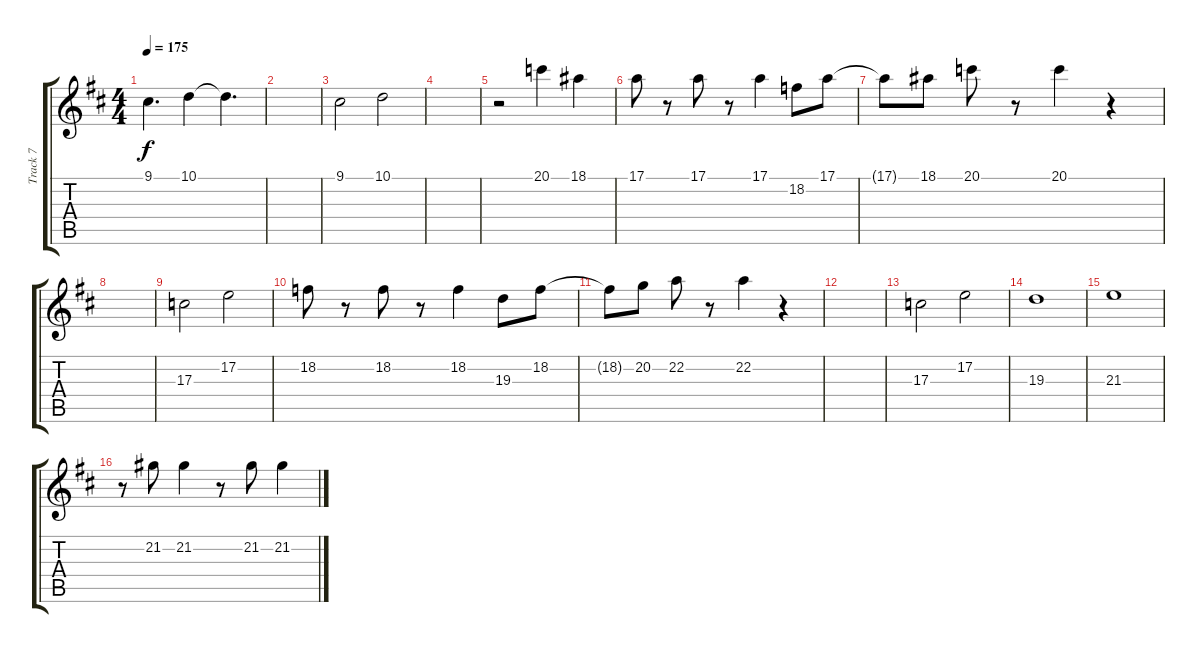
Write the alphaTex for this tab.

\track ("Track 7" "Track 7") {instrument glockenspiel}
\staff {score tabs}
\tuning (E4 B3 G3 D3 A2 E2) {hide}
\ts (4 4)
\tempo 175
\clef g2
\ks d
9.1.4{d dy f} 10.1.4 10.1{t}.4{d} |
|
9.1.2 10.1.2 |
|
r.2 20.1.4 18.1.4 |
17.1.8 r.8 17.1.8 r.8 17.1.4 18.2.8 17.1.8 |
17.1{t}.8 18.1.8 20.1.8 r.8 20.1.4 r.4 |
|
17.3.2 17.2.2 |
18.2.8 r.8 18.2.8 r.8 18.2.4 19.3.8 18.2.8 |
18.2{t}.8 20.2.8 22.2.8 r.8 22.2.4 r.4 |
|
17.3.2 17.2.2 |
19.3.1 |
21.3.1 |
r.8 21.2.8 21.2.4 r.8 21.2.8 21.2.4
